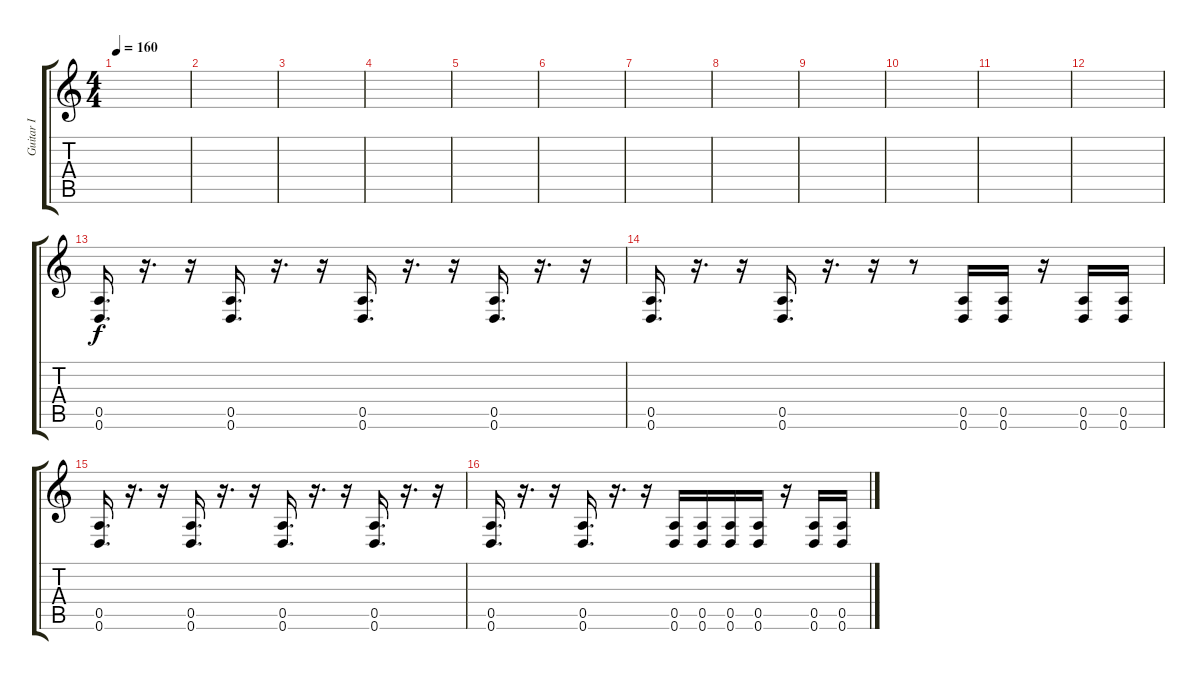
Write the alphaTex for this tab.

\track ("Guitar I" "Guitar I") {instrument distortionguitar}
\staff {score tabs}
\tuning (E4 B3 G3 D3 A2 D2) {hide}
\ts (4 4)
\tempo 160
\clef g2
\ks c
|
|
|
|
|
|
|
|
|
|
|
|
(0.5 0.6).16{d volume 13} r.16{d} r.16 (0.5 0.6).16{d} r.16{d} r.16 (0.5 0.6).16{d} r.16{d} r.16 (0.5 0.6).16{d} r.16{d} r.16 |
(0.5 0.6).16{d} r.16{d} r.16 (0.5 0.6).16{d} r.16{d} r.16 r.8 (0.5 0.6).16 (0.5 0.6).16 r.16 (0.5 0.6).16 (0.5 0.6).16 |
(0.5 0.6).16{d} r.16{d} r.16 (0.5 0.6).16{d} r.16{d} r.16 (0.5 0.6).16{d} r.16{d} r.16 (0.5 0.6).16{d} r.16{d} r.16 |
(0.5 0.6).16{d} r.16{d} r.16 (0.5 0.6).16{d} r.16{d} r.16 (0.5 0.6).16 (0.5 0.6).16 (0.5 0.6).16 (0.5 0.6).16 r.16 (0.5 0.6).16 (0.5 0.6).16
